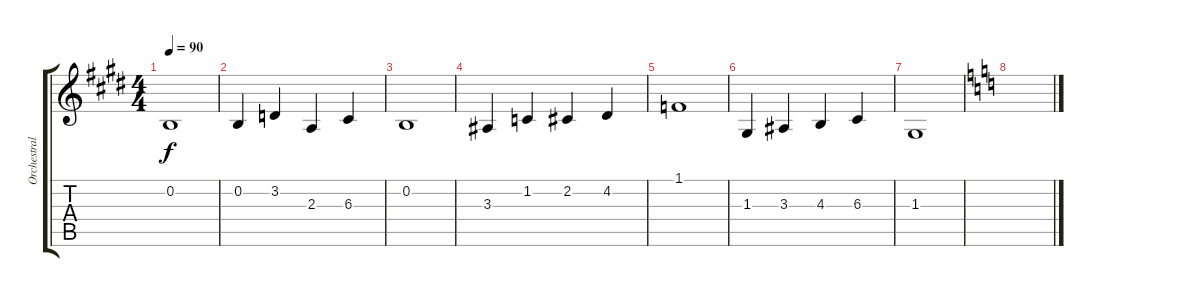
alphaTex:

\track ("Orchestral Harp" "Orchestral") {instrument orchestralharp}
\staff {score tabs}
\tuning (E4 B3 G3 D3 A2 E2) {hide}
\ts (4 4)
\tempo 90
\clef g2
\ks c#minor
0.2.1{dy f} |
0.2.4 3.2.4 2.3.4 6.3.4 |
0.2.1 |
3.3.4 1.2.4 2.2.4 4.2.4 |
1.1.1 |
1.3.4 3.3.4 4.3.4 6.3.4 |
1.3.1 |
\ks c
